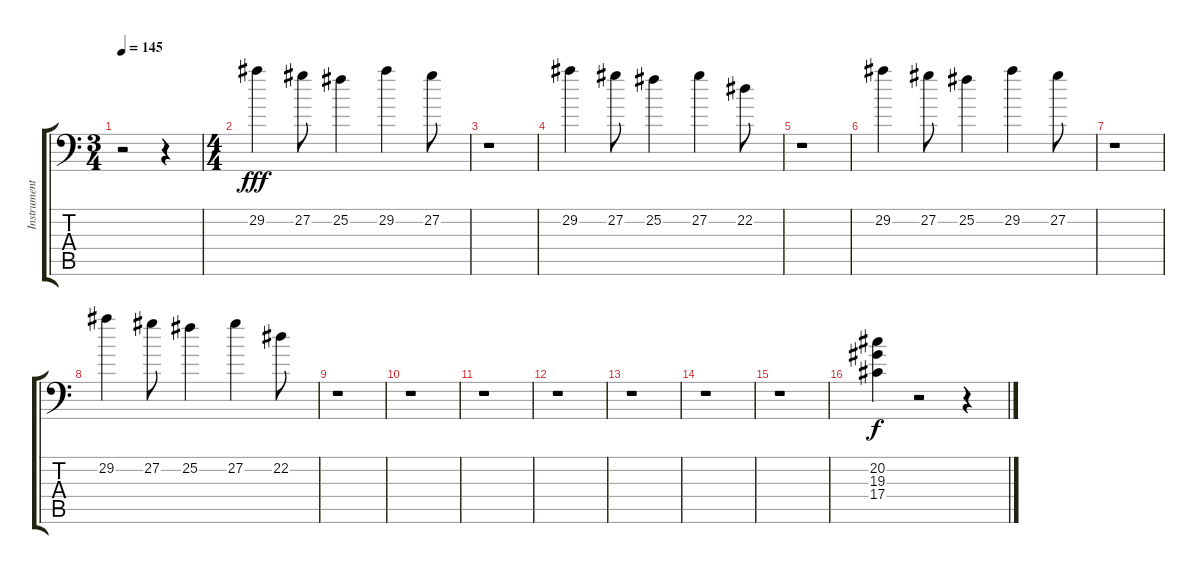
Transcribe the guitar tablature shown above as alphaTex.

\track ("Instrument3" "Instrument") {instrument brightacousticpiano}
\staff {score tabs}
\tuning (Bb3 F3 Db3 Ab2 Eb2 Bb1) {hide}
\ts (3 4)
\tempo 145
\clef f4
\ks c
r.2{dy f} r.4 |
\ts (4 4)
29.2.4{dy fff} 27.2.8 25.2.4 29.2.4 27.2.8 |
r.1 |
29.2.4 27.2.8 25.2.4 27.2.4 22.2.8 |
r.1 |
29.2.4 27.2.8 25.2.4 29.2.4 27.2.8 |
r.1 |
29.2.4 27.2.8 25.2.4 27.2.4 22.2.8 |
r.1 |
r.1 |
r.1 |
r.1 |
r.1 |
r.1 |
r.1 |
(20.2 19.3 17.4).4{dy f} r.2 r.4
